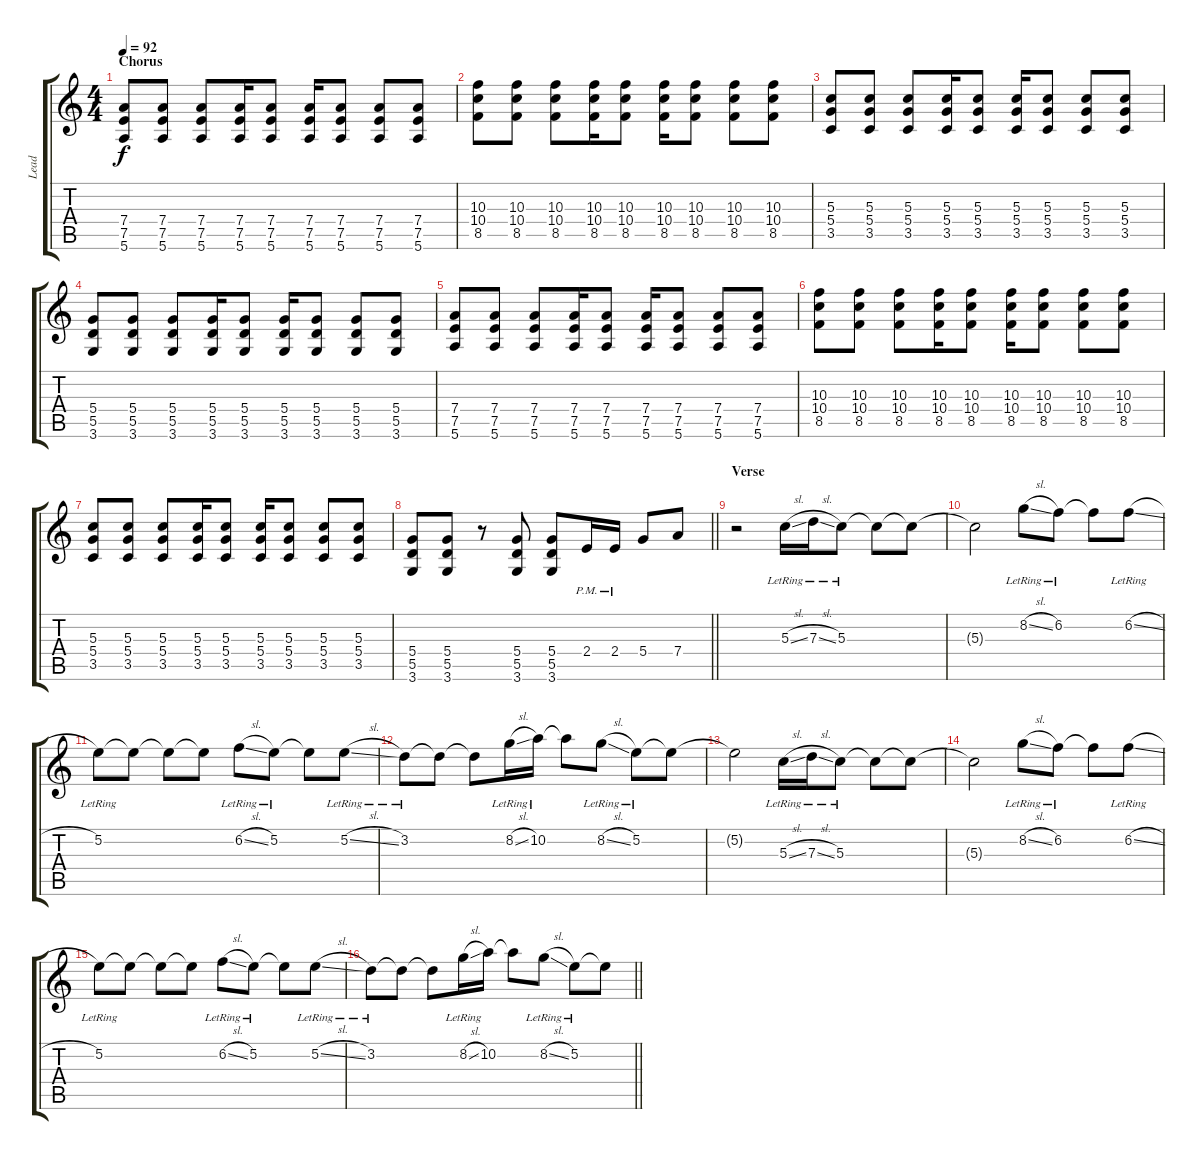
\track ("Lead" "Lead") {instrument electricguitarclean}
\staff {score tabs}
\tuning (E4 B3 G3 D3 A2 E2) {hide}
\ts (4 4)
\section ("" "Chorus")
\tempo 92
\clef g2
\ks c
(7.4 7.5 5.6).8{dy f volume 13 instrument distortionguitar} (7.4 7.5 5.6).8 (7.4 7.5 5.6).8 (7.4 7.5 5.6).16 (7.4 7.5 5.6).8 (7.4 7.5 5.6).16 (7.4 7.5 5.6).8 (7.4 7.5 5.6).8 (7.4 7.5 5.6).8 |
(10.3 10.4 8.5).8 (10.3 10.4 8.5).8 (10.3 10.4 8.5).8 (10.3 10.4 8.5).16 (10.3 10.4 8.5).8 (10.3 10.4 8.5).16 (10.3 10.4 8.5).8 (10.3 10.4 8.5).8 (10.3 10.4 8.5).8 |
(5.3 5.4 3.5).8 (5.3 5.4 3.5).8 (5.3 5.4 3.5).8 (5.3 5.4 3.5).16 (5.3 5.4 3.5).8 (5.3 5.4 3.5).16 (5.3 5.4 3.5).8 (5.3 5.4 3.5).8 (5.3 5.4 3.5).8 |
(5.4 5.5 3.6).8 (5.4 5.5 3.6).8 (5.4 5.5 3.6).8 (5.4 5.5 3.6).16 (5.4 5.5 3.6).8 (5.4 5.5 3.6).16 (5.4 5.5 3.6).8 (5.4 5.5 3.6).8 (5.4 5.5 3.6).8 |
(7.4 7.5 5.6).8 (7.4 7.5 5.6).8 (7.4 7.5 5.6).8 (7.4 7.5 5.6).16 (7.4 7.5 5.6).8 (7.4 7.5 5.6).16 (7.4 7.5 5.6).8 (7.4 7.5 5.6).8 (7.4 7.5 5.6).8 |
(10.3 10.4 8.5).8 (10.3 10.4 8.5).8 (10.3 10.4 8.5).8 (10.3 10.4 8.5).16 (10.3 10.4 8.5).8 (10.3 10.4 8.5).16 (10.3 10.4 8.5).8 (10.3 10.4 8.5).8 (10.3 10.4 8.5).8 |
(5.3 5.4 3.5).8 (5.3 5.4 3.5).8 (5.3 5.4 3.5).8 (5.3 5.4 3.5).16 (5.3 5.4 3.5).8 (5.3 5.4 3.5).16 (5.3 5.4 3.5).8 (5.3 5.4 3.5).8 (5.3 5.4 3.5).8 |
\barLineRight lightlight
(5.4 5.5 3.6).8 (5.4 5.5 3.6).8 r.8 (5.4 5.5 3.6).8 (5.4 5.5 3.6).8 2.4{pm}.16{volume 10 instrument electricguitarclean} 2.4{pm}.16 5.4.8 7.4.8 |
\section ("" "Verse")
r.2 5.3{sl lr}.16 7.3{sl lr}.16 5.3{lr}.8 5.3{t}.8 5.3{t}.8 |
5.3{t}.2 8.2{sl lr}.8 6.2{lr}.8 6.2{t}.8 6.2{sl lr}.8 |
5.2{lr}.8 5.2{t}.8 5.2{t}.8 5.2{t}.8 6.2{sl lr}.8 5.2{lr}.8 5.2{t}.8 5.2{sl lr}.8 |
3.2{lr}.8 3.2{t}.8 3.2{t}.8 8.2{sl lr}.16 10.2{lr}.16 10.2{t}.8 8.2{sl lr}.8 5.2{lr}.8 5.2{t}.8 |
5.2{t}.2 5.3{sl lr}.16 7.3{sl lr}.16 5.3{lr}.8 5.3{t}.8 5.3{t}.8 |
5.3{t}.2 8.2{sl lr}.8 6.2{lr}.8 6.2{t}.8 6.2{sl lr}.8 |
5.2{lr}.8 5.2{t}.8 5.2{t}.8 5.2{t}.8 6.2{sl lr}.8 5.2{lr}.8 5.2{t}.8 5.2{sl lr}.8 |
\barLineRight lightlight
3.2{lr}.8 3.2{t}.8 3.2{t}.8 8.2{sl lr}.16 10.2{lr}.16 10.2{t}.8 8.2{sl lr}.8 5.2{lr}.8 5.2{t}.8
